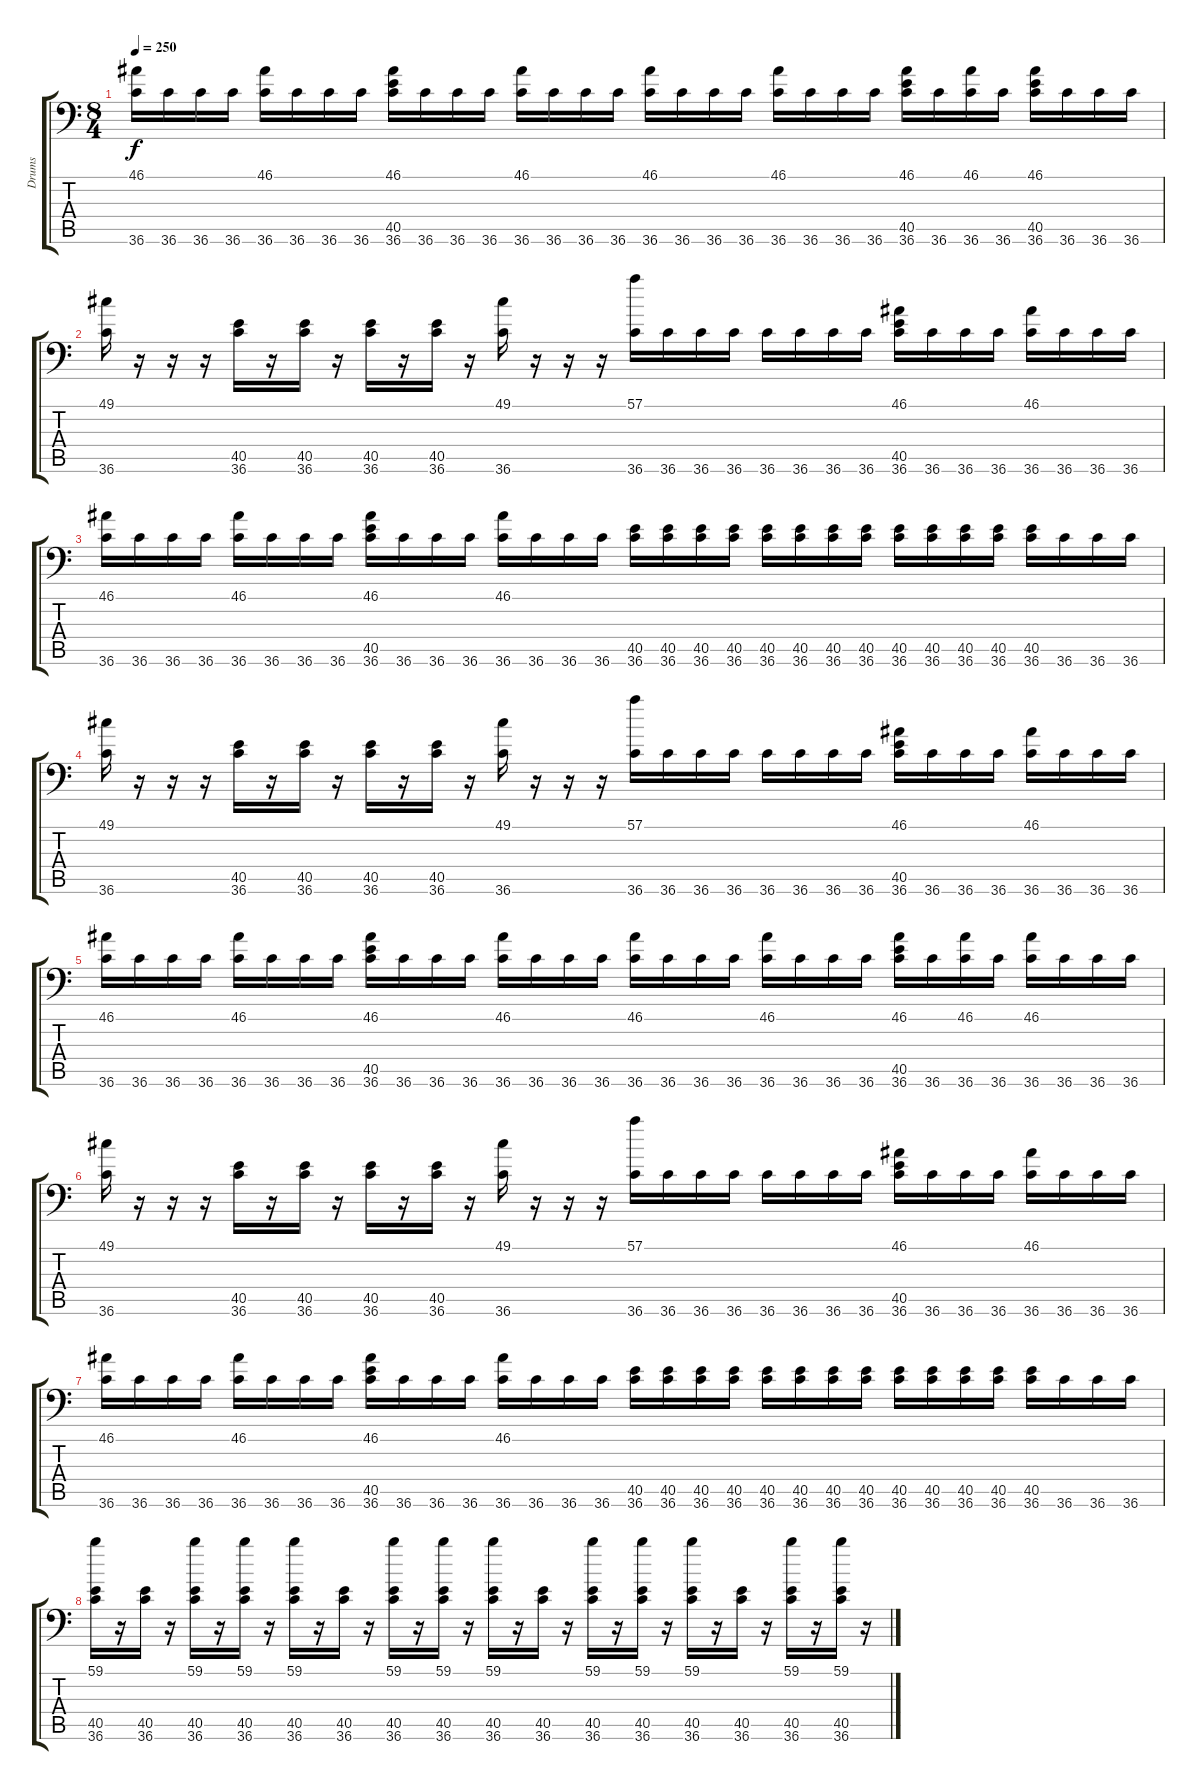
\track ("Drums" "Drums") {instrument acousticgrandpiano}
\staff {score tabs}
\tuning (C-1 C-1 C-1 C-1 C-1 C-1) {hide}
\ts (8 4)
\tempo 250
\clef f4
\ks c
(46.1 36.6).16{dy f} 36.6.16 36.6.16 36.6.16 (46.1 36.6).16 36.6.16 36.6.16 36.6.16 (46.1 40.5 36.6).16 36.6.16 36.6.16 36.6.16 (46.1 36.6).16 36.6.16 36.6.16 36.6.16 (46.1 36.6).16 36.6.16 36.6.16 36.6.16 (46.1 36.6).16 36.6.16 36.6.16 36.6.16 (46.1 40.5 36.6).16 36.6.16 (46.1 36.6).16 36.6.16 (46.1 40.5 36.6).16 36.6.16 36.6.16 36.6.16 |
(49.1 36.6).16 r.16 r.16 r.16 (40.5 36.6).16 r.16 (40.5 36.6).16 r.16 (40.5 36.6).16 r.16 (40.5 36.6).16 r.16 (49.1 36.6).16 r.16 r.16 r.16 (57.1 36.6).16 36.6.16 36.6.16 36.6.16 36.6.16 36.6.16 36.6.16 36.6.16 (46.1 40.5 36.6).16 36.6.16 36.6.16 36.6.16 (46.1 36.6).16 36.6.16 36.6.16 36.6.16 |
(46.1 36.6).16 36.6.16 36.6.16 36.6.16 (46.1 36.6).16 36.6.16 36.6.16 36.6.16 (46.1 40.5 36.6).16 36.6.16 36.6.16 36.6.16 (46.1 36.6).16 36.6.16 36.6.16 36.6.16 (40.5 36.6).16 (40.5 36.6).16 (40.5 36.6).16 (40.5 36.6).16 (40.5 36.6).16 (40.5 36.6).16 (40.5 36.6).16 (40.5 36.6).16 (40.5 36.6).16 (40.5 36.6).16 (40.5 36.6).16 (40.5 36.6).16 (40.5 36.6).16 36.6.16 36.6.16 36.6.16 |
(49.1 36.6).16 r.16 r.16 r.16 (40.5 36.6).16 r.16 (40.5 36.6).16 r.16 (40.5 36.6).16 r.16 (40.5 36.6).16 r.16 (49.1 36.6).16 r.16 r.16 r.16 (57.1 36.6).16 36.6.16 36.6.16 36.6.16 36.6.16 36.6.16 36.6.16 36.6.16 (46.1 40.5 36.6).16 36.6.16 36.6.16 36.6.16 (46.1 36.6).16 36.6.16 36.6.16 36.6.16 |
(46.1 36.6).16 36.6.16 36.6.16 36.6.16 (46.1 36.6).16 36.6.16 36.6.16 36.6.16 (46.1 40.5 36.6).16 36.6.16 36.6.16 36.6.16 (46.1 36.6).16 36.6.16 36.6.16 36.6.16 (46.1 36.6).16 36.6.16 36.6.16 36.6.16 (46.1 36.6).16 36.6.16 36.6.16 36.6.16 (46.1 40.5 36.6).16 36.6.16 (46.1 36.6).16 36.6.16 (46.1 36.6).16 36.6.16 36.6.16 36.6.16 |
(49.1 36.6).16 r.16 r.16 r.16 (40.5 36.6).16 r.16 (40.5 36.6).16 r.16 (40.5 36.6).16 r.16 (40.5 36.6).16 r.16 (49.1 36.6).16 r.16 r.16 r.16 (57.1 36.6).16 36.6.16 36.6.16 36.6.16 36.6.16 36.6.16 36.6.16 36.6.16 (46.1 40.5 36.6).16 36.6.16 36.6.16 36.6.16 (46.1 36.6).16 36.6.16 36.6.16 36.6.16 |
(46.1 36.6).16 36.6.16 36.6.16 36.6.16 (46.1 36.6).16 36.6.16 36.6.16 36.6.16 (46.1 40.5 36.6).16 36.6.16 36.6.16 36.6.16 (46.1 36.6).16 36.6.16 36.6.16 36.6.16 (40.5 36.6).16 (40.5 36.6).16 (40.5 36.6).16 (40.5 36.6).16 (40.5 36.6).16 (40.5 36.6).16 (40.5 36.6).16 (40.5 36.6).16 (40.5 36.6).16 (40.5 36.6).16 (40.5 36.6).16 (40.5 36.6).16 (40.5 36.6).16 36.6.16 36.6.16 36.6.16 |
(59.1 40.5 36.6).16 r.16 (40.5 36.6).16 r.16 (59.1 40.5 36.6).16 r.16 (59.1 40.5 36.6).16 r.16 (59.1 40.5 36.6).16 r.16 (40.5 36.6).16 r.16 (59.1 40.5 36.6).16 r.16 (59.1 40.5 36.6).16 r.16 (59.1 40.5 36.6).16 r.16 (40.5 36.6).16 r.16 (59.1 40.5 36.6).16 r.16 (59.1 40.5 36.6).16 r.16 (59.1 40.5 36.6).16 r.16 (40.5 36.6).16 r.16 (59.1 40.5 36.6).16 r.16 (59.1 40.5 36.6).16 r.16
